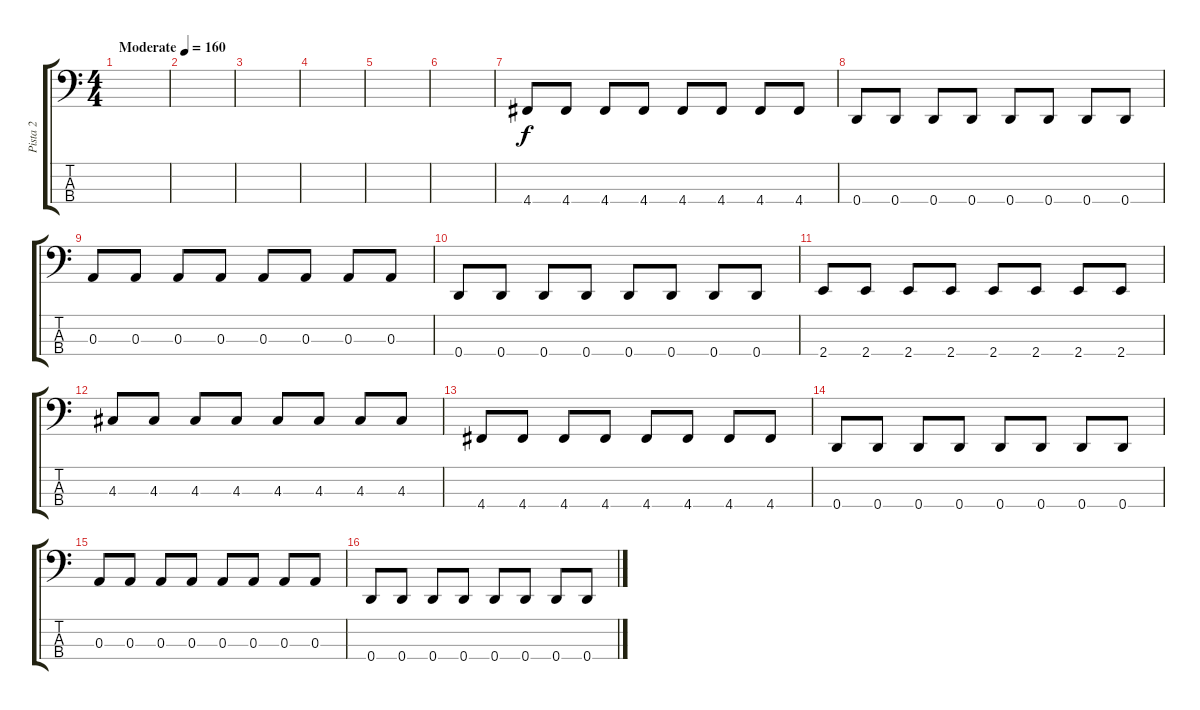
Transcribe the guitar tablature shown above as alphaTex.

\track ("Pista 2" "Pista 2") {instrument electricbassfinger}
\staff {score tabs}
\tuning (G2 D2 A1 D1) {hide}
\ts (4 4)
\tempo (160 "Moderate")
\clef f4
\ks c
|
|
|
|
|
|
4.4.8 4.4.8 4.4.8 4.4.8 4.4.8 4.4.8 4.4.8 4.4.8 |
0.4.8 0.4.8 0.4.8 0.4.8 0.4.8 0.4.8 0.4.8 0.4.8 |
0.3.8 0.3.8 0.3.8 0.3.8 0.3.8 0.3.8 0.3.8 0.3.8 |
0.4.8 0.4.8 0.4.8 0.4.8 0.4.8 0.4.8 0.4.8 0.4.8 |
2.4.8 2.4.8 2.4.8 2.4.8 2.4.8 2.4.8 2.4.8 2.4.8 |
4.3.8 4.3.8 4.3.8 4.3.8 4.3.8 4.3.8 4.3.8 4.3.8 |
4.4.8 4.4.8 4.4.8 4.4.8 4.4.8 4.4.8 4.4.8 4.4.8 |
0.4.8 0.4.8 0.4.8 0.4.8 0.4.8 0.4.8 0.4.8 0.4.8 |
0.3.8 0.3.8 0.3.8 0.3.8 0.3.8 0.3.8 0.3.8 0.3.8 |
0.4.8 0.4.8 0.4.8 0.4.8 0.4.8 0.4.8 0.4.8 0.4.8
